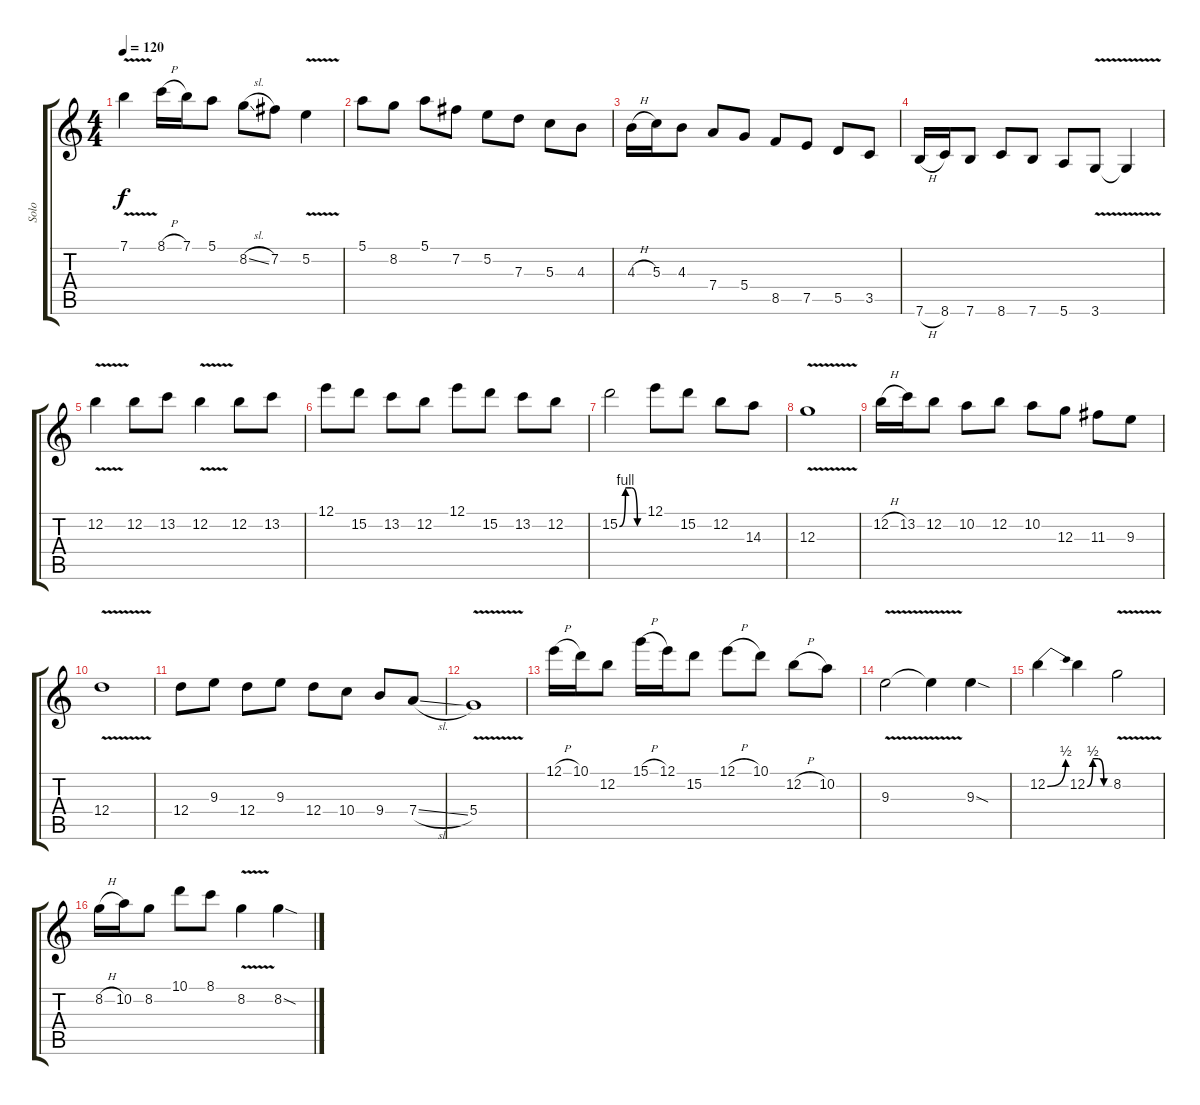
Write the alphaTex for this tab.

\track ("Solo" "Solo") {instrument distortionguitar}
\staff {score tabs}
\tuning (E4 B3 G3 D3 A2 E2) {hide}
\ts (4 4)
\tempo 120
\clef g2
\ks c
7.1{v}.4{dy f} 8.1{h}.16 7.1.16 5.1.8 8.2{sl}.8 7.2.8 5.2{v}.4 |
5.1.8 8.2.8 5.1.8 7.2.8 5.2.8 7.3.8 5.3.8 4.3.8 |
4.3{h}.16 5.3.16 4.3.8 7.4.8 5.4.8 8.5.8 7.5.8 5.5.8 3.5.8 |
7.6{h}.16 8.6.16 7.6.8 8.6.8 7.6.8 5.6.8 3.6{v}.8 3.6{t}.4 |
12.2{v}.4 12.2.8 13.2.8 12.2{v}.4 12.2.8 13.2.8 |
12.1.8 15.2.8 13.2.8 12.2.8 12.1.8 15.2.8 13.2.8 12.2.8 |
15.2{be (custom 0 0 15 4 30 4 45 0 60 0)}.2 12.1.8 15.2.8 12.2.8 14.3.8 |
12.3{v}.1 |
12.2{h}.16 13.2.16 12.2.8 10.2.8 12.2.8 10.2.8 12.3.8 11.3.8 9.3.8 |
12.4{v}.1 |
12.4.8 9.3.8 12.4.8 9.3.8 12.4.8 10.4.8 9.4.8 7.4{sl}.8 |
5.4{v}.1 |
12.1{h}.16 10.1.16 12.2.8 15.1{h}.16 12.1.16 15.2.8 12.1{h}.8 10.1.8 12.2{h}.8 10.2.8 |
9.3{v}.2 9.3{t}.4 9.3{sod}.4 |
12.2{be (bend 0 0 60 2)}.4 12.2{be (custom 0 0 15 2 30 2 45 0 60 0)}.4 8.2{v}.2 |
8.2{h}.16 10.2.16 8.2.8 10.1.8 8.1.8 8.2{v}.4 8.2{sod}.4
